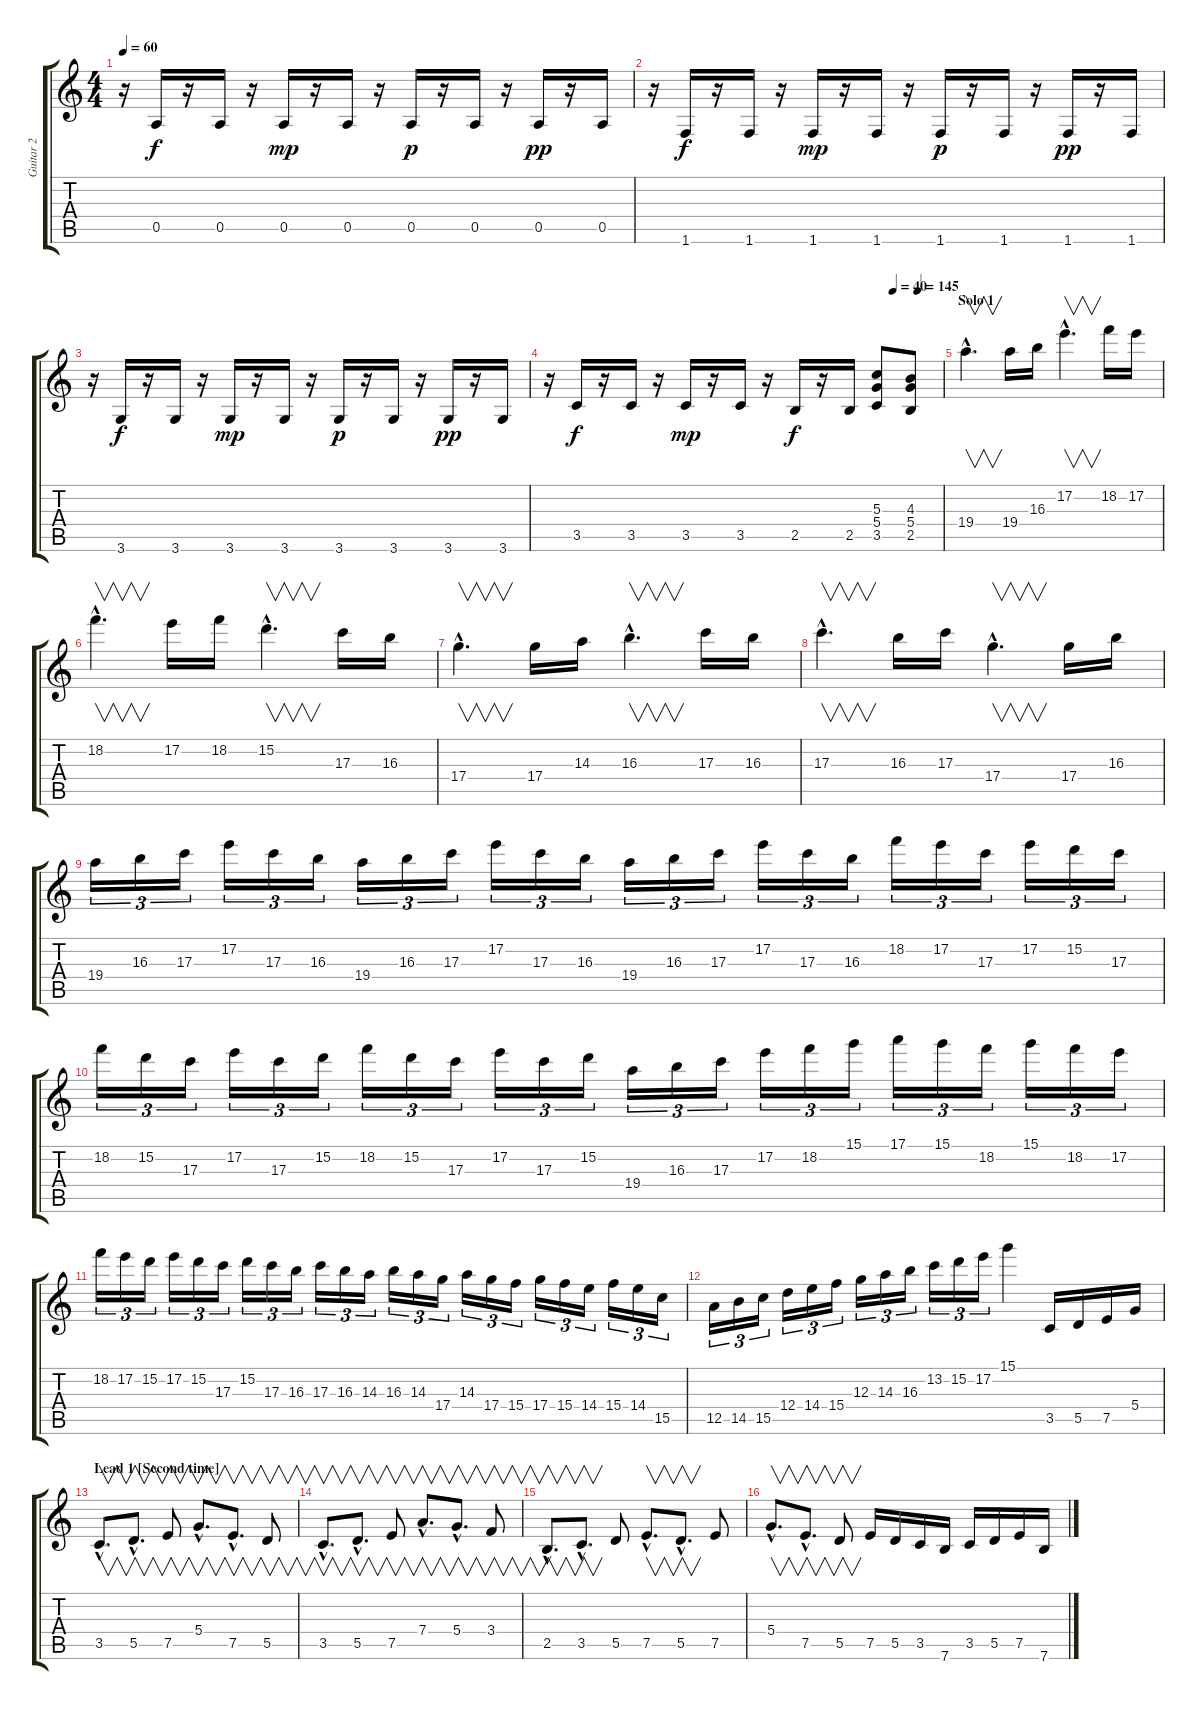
\track ("Guitar 2" "Guitar 2") {instrument distortionguitar}
\staff {score tabs}
\tuning (E4 B3 G3 D3 A2 E2) {hide}
\ts (4 4)
\tempo 60
\clef g2
\ks c
r.16{dy mp} 0.5.16{dy f} r.16 0.5.16 r.16 0.5.16{dy mp} r.16 0.5.16 r.16 0.5.16{dy p} r.16 0.5.16 r.16 0.5.16{dy pp} r.16 0.5.16 |
r.16 1.6.16{dy f} r.16 1.6.16 r.16 1.6.16{dy mp} r.16 1.6.16 r.16 1.6.16{dy p} r.16 1.6.16 r.16 1.6.16{dy pp} r.16 1.6.16 |
r.16 3.6.16{dy f} r.16 3.6.16 r.16 3.6.16{dy mp} r.16 3.6.16 r.16 3.6.16{dy p} r.16 3.6.16 r.16 3.6.16{dy pp} r.16 3.6.16 |
\tempo (40 0.875)
\tempo (145 0.9375)
r.16 3.5.16{dy f} r.16 3.5.16 r.16 3.5.16{dy mp} r.16 3.5.16 r.16 2.5.16{dy f} r.16 2.5.16 (5.3 5.4 3.5).8 (4.3 5.4 2.5).8 |
\section ("" "Solo 1")
19.4{hac}.4{v d} 19.4.16 16.3.16 17.2{hac}.4{v d} 18.2.16 17.2.16 |
18.2{hac}.4{v d} 17.2.16 18.2.16 15.2{hac}.4{v d} 17.3.16 16.3.16 |
17.4{hac}.4{v d} 17.4.16 14.3.16 16.3{hac}.4{v d} 17.3.16 16.3.16 |
17.3{hac}.4{v d} 16.3.16 17.3.16 17.4{hac}.4{v d} 17.4.16 16.3.16 |
19.4.16{tu (3 2)} 16.3.16{tu (3 2)} 17.3.16{tu (3 2)} 17.2.16{tu (3 2)} 17.3.16{tu (3 2)} 16.3.16{tu (3 2)} 19.4.16{tu (3 2)} 16.3.16{tu (3 2)} 17.3.16{tu (3 2)} 17.2.16{tu (3 2)} 17.3.16{tu (3 2)} 16.3.16{tu (3 2)} 19.4.16{tu (3 2)} 16.3.16{tu (3 2)} 17.3.16{tu (3 2)} 17.2.16{tu (3 2)} 17.3.16{tu (3 2)} 16.3.16{tu (3 2)} 18.2.16{tu (3 2)} 17.2.16{tu (3 2)} 17.3.16{tu (3 2)} 17.2.16{tu (3 2)} 15.2.16{tu (3 2)} 17.3.16{tu (3 2)} |
18.2.16{tu (3 2)} 15.2.16{tu (3 2)} 17.3.16{tu (3 2)} 17.2.16{tu (3 2)} 17.3.16{tu (3 2)} 15.2.16{tu (3 2)} 18.2.16{tu (3 2)} 15.2.16{tu (3 2)} 17.3.16{tu (3 2)} 17.2.16{tu (3 2)} 17.3.16{tu (3 2)} 15.2.16{tu (3 2)} 19.4.16{tu (3 2)} 16.3.16{tu (3 2)} 17.3.16{tu (3 2)} 17.2.16{tu (3 2)} 18.2.16{tu (3 2)} 15.1.16{tu (3 2)} 17.1.16{tu (3 2)} 15.1.16{tu (3 2)} 18.2.16{tu (3 2)} 15.1.16{tu (3 2)} 18.2.16{tu (3 2)} 17.2.16{tu (3 2)} |
18.2.16{tu (3 2)} 17.2.16{tu (3 2)} 15.2.16{tu (3 2)} 17.2.16{tu (3 2)} 15.2.16{tu (3 2)} 17.3.16{tu (3 2)} 15.2.16{tu (3 2)} 17.3.16{tu (3 2)} 16.3.16{tu (3 2)} 17.3.16{tu (3 2)} 16.3.16{tu (3 2)} 14.3.16{tu (3 2)} 16.3.16{tu (3 2)} 14.3.16{tu (3 2)} 17.4.16{tu (3 2)} 14.3.16{tu (3 2)} 17.4.16{tu (3 2)} 15.4.16{tu (3 2)} 17.4.16{tu (3 2)} 15.4.16{tu (3 2)} 14.4.16{tu (3 2)} 15.4.16{tu (3 2)} 14.4.16{tu (3 2)} 15.5.16{tu (3 2)} |
12.5.16{tu (3 2)} 14.5.16{tu (3 2)} 15.5.16{tu (3 2)} 12.4.16{tu (3 2)} 14.4.16{tu (3 2)} 15.4.16{tu (3 2)} 12.3.16{tu (3 2)} 14.3.16{tu (3 2)} 16.3.16{tu (3 2)} 13.2.16{tu (3 2)} 15.2.16{tu (3 2)} 17.2.16{tu (3 2)} 15.1.4{volume 6} 3.5.16{volume 13} 5.5.16 7.5.16 5.4.16 |
\section ("" "Lead 1 [Second time]")
3.5{hac}.8{v d} 5.5{hac}.8{v d} 7.5.8{v} 5.4{hac}.8{v d} 7.5{hac}.8{v d} 5.5.8{v} |
3.5{hac}.8{v d} 5.5{hac}.8{v d} 7.5.8{v} 7.4{hac}.8{v d} 5.4{hac}.8{v d} 3.4.8{v} |
2.5{hac}.8{v d} 3.5{hac}.8{v d} 5.5.8 7.5{hac}.8{v d} 5.5{hac}.8{v d} 7.5.8 |
5.4{hac}.8{v d} 7.5{hac}.8{v d} 5.5.8{v} 7.5.16 5.5.16 3.5.16 7.6.16 3.5.16 5.5.16 7.5.16 7.6.16
